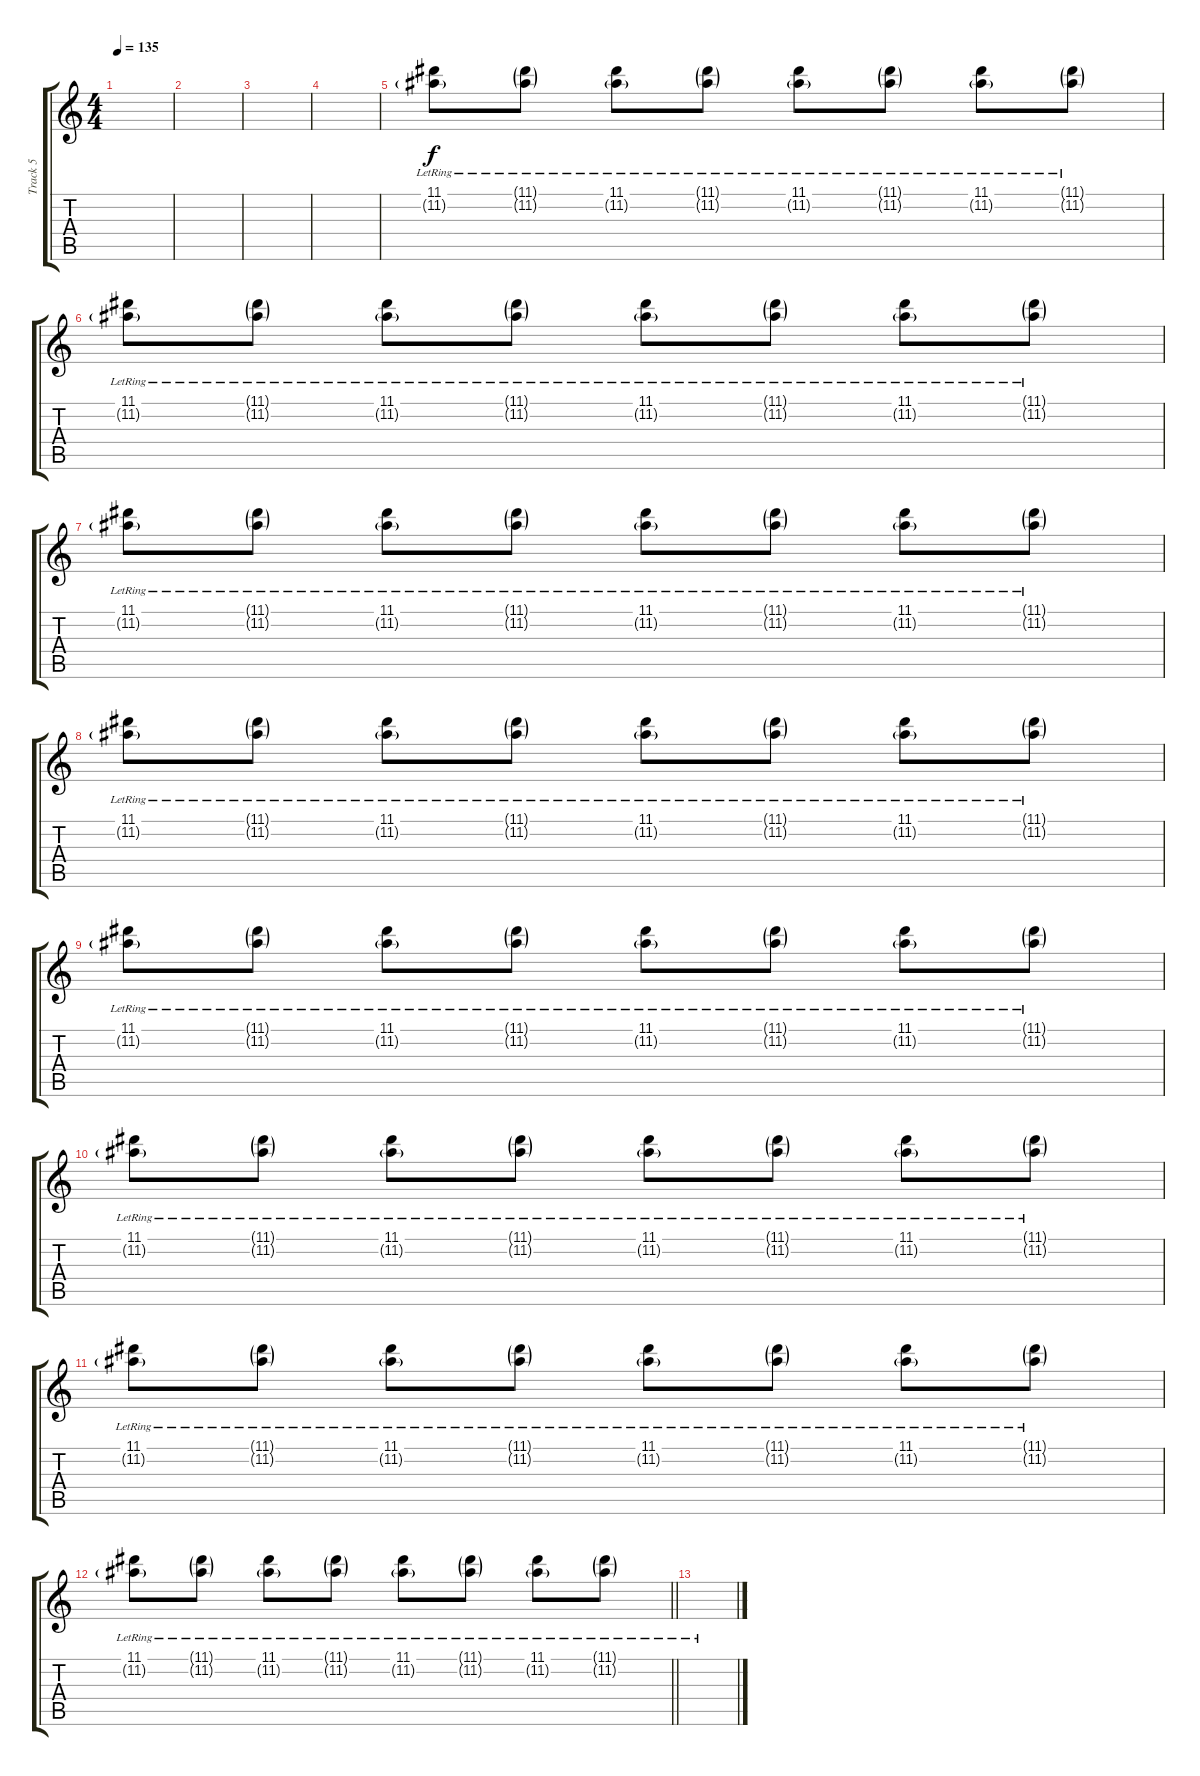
\track ("Track 5" "Track 5") {instrument guitarharmonics}
\staff {score tabs}
\tuning (E4 B3 G3 D3 A2 E2) {hide}
\ts (4 4)
\tempo 135
\clef g2
\ks c
|
|
|
|
(11.1{lr} 11.2{g lr}).8 (11.1{g lr} 11.2{g lr}).8 (11.1{lr} 11.2{g}).8 (11.1{g lr} 11.2{g lr}).8 (11.1{lr} 11.2{g lr}).8 (11.1{g lr} 11.2{g}).8 (11.1{lr} 11.2{g lr}).8 (11.1{g lr} 11.2{g lr}).8 |
(11.1{lr} 11.2{g lr}).8 (11.1{g lr} 11.2{g lr}).8 (11.1{lr} 11.2{g}).8 (11.1{g lr} 11.2{g lr}).8 (11.1{lr} 11.2{g lr}).8 (11.1{g lr} 11.2{g}).8 (11.1{lr} 11.2{g lr}).8 (11.1{g lr} 11.2{g lr}).8 |
(11.1{lr} 11.2{g lr}).8 (11.1{g lr} 11.2{g lr}).8 (11.1{lr} 11.2{g}).8 (11.1{g lr} 11.2{g lr}).8 (11.1{lr} 11.2{g lr}).8 (11.1{g lr} 11.2{g}).8 (11.1{lr} 11.2{g lr}).8 (11.1{g lr} 11.2{g lr}).8 |
(11.1{lr} 11.2{g lr}).8 (11.1{g lr} 11.2{g lr}).8 (11.1{lr} 11.2{g}).8 (11.1{g lr} 11.2{g lr}).8 (11.1{lr} 11.2{g lr}).8 (11.1{g lr} 11.2{g}).8 (11.1{lr} 11.2{g lr}).8 (11.1{g lr} 11.2{g lr}).8 |
(11.1{lr} 11.2{g lr}).8 (11.1{g lr} 11.2{g lr}).8 (11.1{lr} 11.2{g}).8 (11.1{g lr} 11.2{g lr}).8 (11.1{lr} 11.2{g lr}).8 (11.1{g lr} 11.2{g}).8 (11.1{lr} 11.2{g lr}).8 (11.1{g lr} 11.2{g lr}).8 |
(11.1{lr} 11.2{g lr}).8 (11.1{g lr} 11.2{g lr}).8 (11.1{lr} 11.2{g}).8 (11.1{g lr} 11.2{g lr}).8 (11.1{lr} 11.2{g lr}).8 (11.1{g lr} 11.2{g}).8 (11.1{lr} 11.2{g lr}).8 (11.1{g lr} 11.2{g lr}).8 |
(11.1{lr} 11.2{g lr}).8 (11.1{g lr} 11.2{g lr}).8 (11.1{lr} 11.2{g}).8 (11.1{g lr} 11.2{g lr}).8 (11.1{lr} 11.2{g lr}).8 (11.1{g lr} 11.2{g}).8 (11.1{lr} 11.2{g lr}).8 (11.1{g lr} 11.2{g lr}).8 |
\barLineRight lightlight
(11.1{lr} 11.2{g lr}).8 (11.1{g lr} 11.2{g lr}).8 (11.1{lr} 11.2{g}).8 (11.1{g lr} 11.2{g lr}).8 (11.1{lr} 11.2{g lr}).8 (11.1{g lr} 11.2{g}).8 (11.1{lr} 11.2{g lr}).8 (11.1{g lr} 11.2{g lr}).8 |
\section ("" "")
